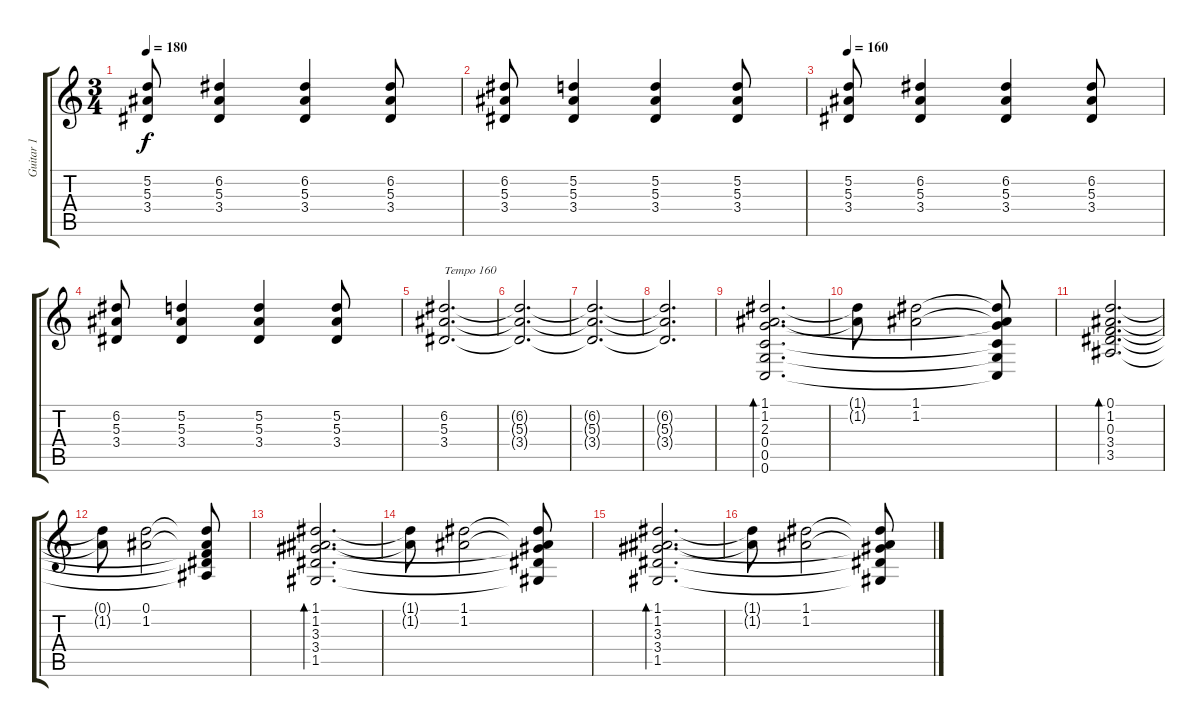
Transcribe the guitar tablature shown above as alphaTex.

\track ("Guitar 1" "Guitar 1") {instrument electricguitarclean}
\staff {score tabs}
\tuning (D4 A3 F3 C3 G2 C2) {hide}
\ts (3 4)
\tempo 180
\clef g2
\ks c
(5.2 5.3 3.4).8{dy f} (6.2 5.3 3.4).4 (6.2 5.3 3.4).4 (6.2 5.3 3.4).8 |
(6.2 5.3 3.4).8 (5.2 5.3 3.4).4 (5.2 5.3 3.4).4 (5.2 5.3 3.4).8 |
\tempo 160
(5.2 5.3 3.4).8 (6.2 5.3 3.4).4 (6.2 5.3 3.4).4 (6.2 5.3 3.4).8 |
(6.2 5.3 3.4).8 (5.2 5.3 3.4).4 (5.2 5.3 3.4).4 (5.2 5.3 3.4).8 |
(6.2 5.3 3.4).2{d txt "Tempo 160"} |
(6.2{t} 5.3{t} 3.4{t}).2{d} |
(6.2{t} 5.3{t} 3.4{t}).2{d} |
(6.2{t} 5.3{t} 3.4{t}).2{d} |
(1.1 1.2 2.3 0.4 0.5 0.6).2{d bd 480 volume 16 instrument acousticguitarsteel} |
(1.1{t} 1.2{t}).8 (1.1 1.2).2 (1.1{t} 1.2{t} 2.3{t} 0.4{t} 0.5{t} 0.6{t}).8 |
(0.1 1.2 0.3 3.4 3.5).2{d bd 480} |
(0.1{t} 1.2{t}).8 (0.1 1.2).2 (0.1{t} 1.2{t} 0.3{t} 3.4{t} 3.5{t}).8 |
(1.1 1.2 3.3 3.4 1.5).2{d bd 480} |
(1.1{t} 1.2{t}).8 (1.1 1.2).2 (1.1{t} 1.2{t} 3.3{t} 3.4{t} 1.5{t}).8 |
(1.1 1.2 3.3 3.4 1.5).2{d bd 480} |
(1.1{t} 1.2{t}).8 (1.1 1.2).2 (1.1{t} 1.2{t} 3.3{t} 3.4{t} 1.5{t}).8
